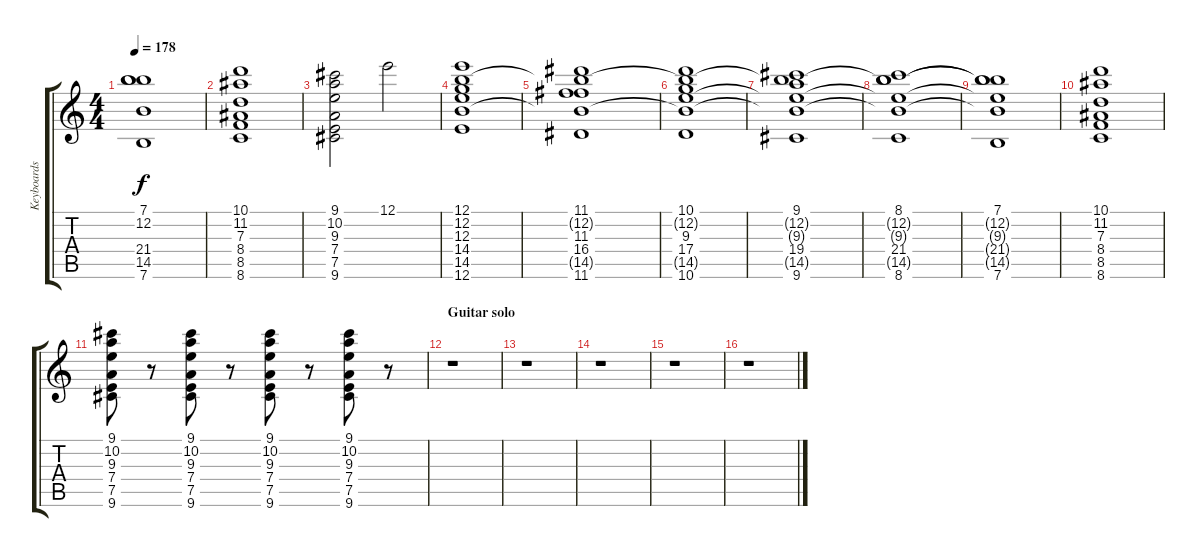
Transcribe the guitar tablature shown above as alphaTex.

\track ("Keyboards 1" "Keyboards ") {instrument tremolostrings}
\staff {score tabs}
\tuning (E5 B4 G4 D4 A3 E3) {hide}
\ts (4 4)
\tempo 178
\clef g2
\ks c
(7.1 12.2{t} 21.4{t} 14.5{t} 7.6).1{dy f} |
(10.1 11.2 7.3 8.4 8.5 8.6).1 |
(9.1 10.2 9.3 7.4 7.5 9.6).2 12.1.2 |
(12.1 12.2 12.3 14.4 14.5 12.6).1 |
(11.1 12.2{t} 11.3 16.4 14.5{t} 11.6).1 |
(10.1 12.2{t} 9.3 17.4 14.5{t} 10.6).1 |
(9.1 12.2{t} 9.3{t} 19.4 14.5{t} 9.6).1 |
(8.1 12.2{t} 9.3{t} 21.4 14.5{t} 8.6).1 |
(7.1 12.2{t} 9.3{t} 21.4{t} 14.5{t} 7.6).1 |
(10.1 11.2 7.3 8.4 8.5 8.6).1 |
(9.1 10.2 9.3 7.4 7.5 9.6).8 r.8 (9.1 10.2 9.3 7.4 7.5 9.6).8 r.8 (9.1 10.2 9.3 7.4 7.5 9.6).8 r.8 (9.1 10.2 9.3 7.4 7.5 9.6).8 r.8 |
\section ("" "Guitar solo")
r.1 |
r.1 |
r.1 |
r.1 |
r.1
